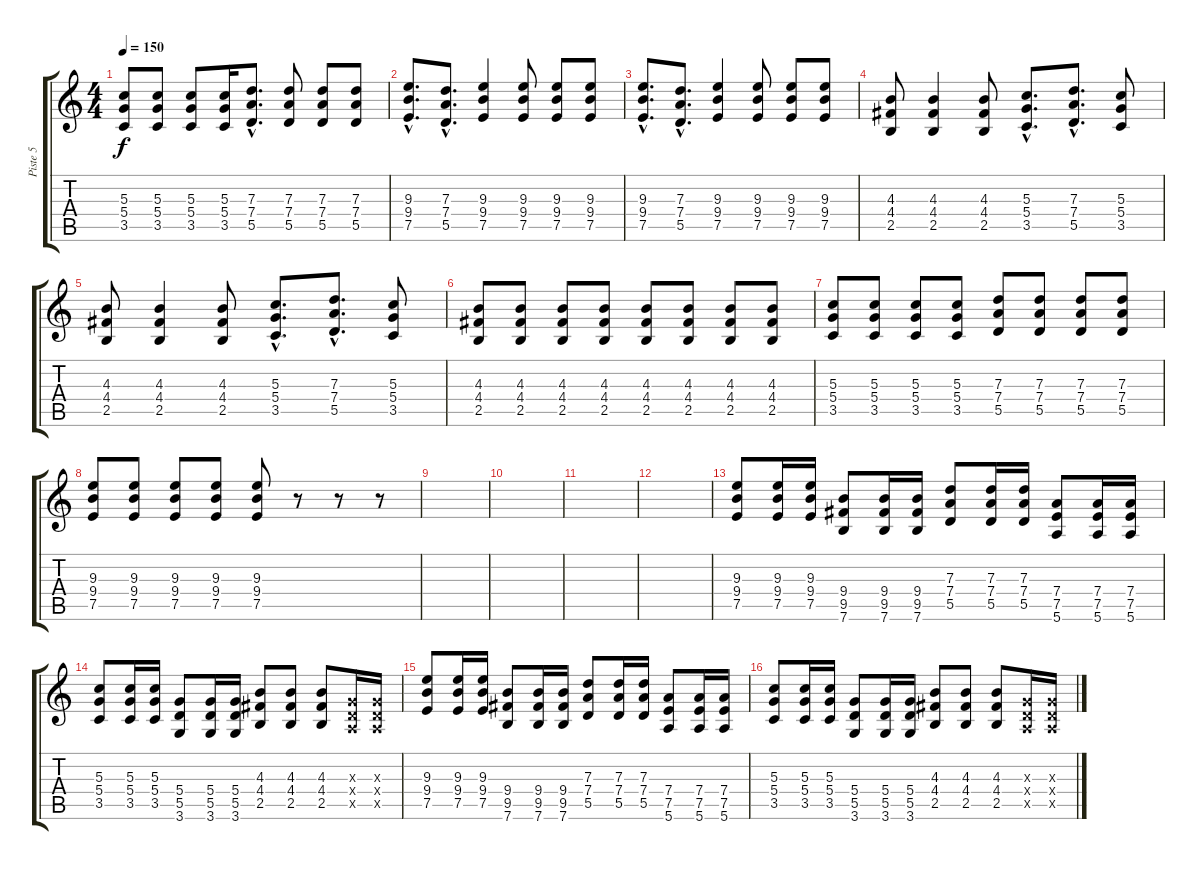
\track ("Piste 5" "Piste 5") {instrument distortionguitar}
\staff {score tabs}
\tuning (E4 B3 G3 D3 A2 E2) {hide}
\ts (4 4)
\tempo 150
\clef g2
\ks c
(5.3 5.4 3.5).8{dy f} (5.3 5.4 3.5).8 (5.3 5.4 3.5).8 (5.3 5.4 3.5).16 (7.3{hac} 7.4{hac} 5.5{hac}).8{d} (7.3 7.4 5.5).8 (7.3 7.4 5.5).8 (7.3 7.4 5.5).8 |
(9.3{hac} 9.4{hac} 7.5{hac}).8{d} (7.3{hac} 7.4{hac} 5.5{hac}).8{d} (9.3 9.4 7.5).4 (9.3 9.4 7.5).8 (9.3 9.4 7.5).8 (9.3 9.4 7.5).8 |
(9.3{hac} 9.4{hac} 7.5{hac}).8{d} (7.3{hac} 7.4{hac} 5.5{hac}).8{d} (9.3 9.4 7.5).4 (9.3 9.4 7.5).8 (9.3 9.4 7.5).8 (9.3 9.4 7.5).8 |
(4.3 4.4 2.5).8 (4.3 4.4 2.5).4 (4.3 4.4 2.5).8 (5.3{hac} 5.4{hac} 3.5{hac}).8{d} (7.3{hac} 7.4{hac} 5.5{hac}).8{d} (5.3 5.4 3.5).8 |
(4.3 4.4 2.5).8 (4.3 4.4 2.5).4 (4.3 4.4 2.5).8 (5.3{hac} 5.4{hac} 3.5{hac}).8{d} (7.3{hac} 7.4{hac} 5.5{hac}).8{d} (5.3 5.4 3.5).8 |
(4.3 4.4 2.5).8 (4.3 4.4 2.5).8 (4.3 4.4 2.5).8 (4.3 4.4 2.5).8 (4.3 4.4 2.5).8 (4.3 4.4 2.5).8 (4.3 4.4 2.5).8 (4.3 4.4 2.5).8 |
(5.3 5.4 3.5).8 (5.3 5.4 3.5).8 (5.3 5.4 3.5).8 (5.3 5.4 3.5).8 (7.3 7.4 5.5).8 (7.3 7.4 5.5).8 (7.3 7.4 5.5).8 (7.3 7.4 5.5).8 |
(9.3 9.4 7.5).8 (9.3 9.4 7.5).8 (9.3 9.4 7.5).8 (9.3 9.4 7.5).8 (9.3 9.4 7.5).8 r.8 r.8 r.8 |
|
|
|
|
(9.3 9.4 7.5).8 (9.3 9.4 7.5).16 (9.3 9.4 7.5).16 (9.4 9.5 7.6).8 (9.4 9.5 7.6).16 (9.4 9.5 7.6).16 (7.3 7.4 5.5).8 (7.3 7.4 5.5).16 (7.3 7.4 5.5).16 (7.4 7.5 5.6).8 (7.4 7.5 5.6).16 (7.4 7.5 5.6).16 |
(5.3 5.4 3.5).8 (5.3 5.4 3.5).16 (5.3 5.4 3.5).16 (5.4 5.5 3.6).8 (5.4 5.5 3.6).16 (5.4 5.5 3.6).16 (4.3 4.4 2.5).8 (4.3 4.4 2.5).8 (4.3 4.4 2.5).8 (0.3{x} 0.4{x} 0.5{x}).16 (0.3{x} 0.4{x} 0.5{x}).16 |
(9.3 9.4 7.5).8 (9.3 9.4 7.5).16 (9.3 9.4 7.5).16 (9.4 9.5 7.6).8 (9.4 9.5 7.6).16 (9.4 9.5 7.6).16 (7.3 7.4 5.5).8 (7.3 7.4 5.5).16 (7.3 7.4 5.5).16 (7.4 7.5 5.6).8 (7.4 7.5 5.6).16 (7.4 7.5 5.6).16 |
(5.3 5.4 3.5).8 (5.3 5.4 3.5).16 (5.3 5.4 3.5).16 (5.4 5.5 3.6).8 (5.4 5.5 3.6).16 (5.4 5.5 3.6).16 (4.3 4.4 2.5).8 (4.3 4.4 2.5).8 (4.3 4.4 2.5).8 (0.3{x} 0.4{x} 0.5{x}).16 (0.3{x} 0.4{x} 0.5{x}).16
